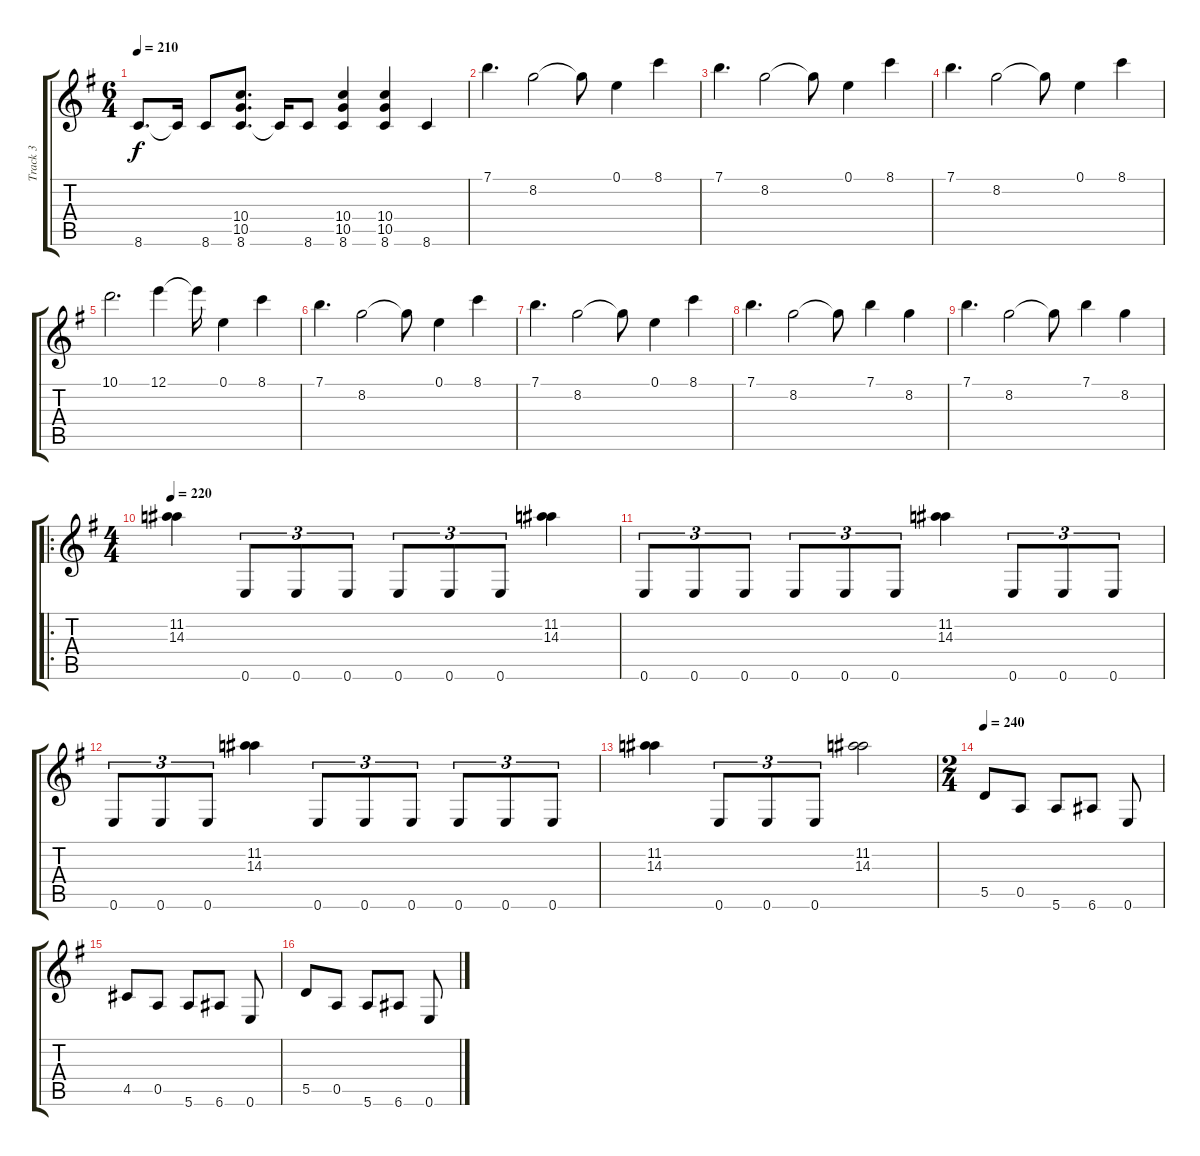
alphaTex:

\track ("Track 3" "Track 3") {instrument overdrivenguitar}
\staff {score tabs}
\tuning (E4 B3 G3 D3 A2 E2) {hide}
\ts (6 4)
\tempo 210
\clef g2
\ks g
8.6.8{d dy f} 8.6{t}.16 8.6.8 (10.4 10.5 8.6).8{d} 8.6{t}.16 8.6.8 (10.4 10.5 8.6).4 (10.4 10.5 8.6).4 8.6.4 |
7.1.4{d} 8.2.2 8.2{t}.8 0.1.4 8.1.4 |
7.1.4{d} 8.2.2 8.2{t}.8 0.1.4 8.1.4 |
7.1.4{d} 8.2.2 8.2{t}.8 0.1.4 8.1.4 |
10.1.2{d} 12.1.4 12.1{t}.16 0.1.4 8.1.4 |
7.1.4{d} 8.2.2 8.2{t}.8 0.1.4 8.1.4 |
7.1.4{d} 8.2.2 8.2{t}.8 0.1.4 8.1.4 |
7.1.4{d} 8.2.2 8.2{t}.8 7.1.4 8.2.4 |
7.1.4{d} 8.2.2 8.2{t}.8 7.1.4 8.2.4 |
\ro
\ts (4 4)
\tempo 220
(11.2 14.3).4 0.6.8{tu (3 2)} 0.6.8{tu (3 2)} 0.6.8{tu (3 2)} 0.6.8{tu (3 2)} 0.6.8{tu (3 2)} 0.6.8{tu (3 2)} (11.2 14.3).4 |
0.6.8{tu (3 2)} 0.6.8{tu (3 2)} 0.6.8{tu (3 2)} 0.6.8{tu (3 2)} 0.6.8{tu (3 2)} 0.6.8{tu (3 2)} (11.2 14.3).4 0.6.8{tu (3 2)} 0.6.8{tu (3 2)} 0.6.8{tu (3 2)} |
0.6.8{tu (3 2)} 0.6.8{tu (3 2)} 0.6.8{tu (3 2)} (11.2 14.3).4 0.6.8{tu (3 2)} 0.6.8{tu (3 2)} 0.6.8{tu (3 2)} 0.6.8{tu (3 2)} 0.6.8{tu (3 2)} 0.6.8{tu (3 2)} |
(11.2 14.3).4 0.6.8{tu (3 2)} 0.6.8{tu (3 2)} 0.6.8{tu (3 2)} (11.2 14.3).2 |
\ts (2 4)
\tempo 240
5.5.8 0.5.8 5.6.8 6.6.8 0.6.8 |
4.5.8 0.5.8 5.6.8 6.6.8 0.6.8 |
5.5.8 0.5.8 5.6.8 6.6.8 0.6.8
